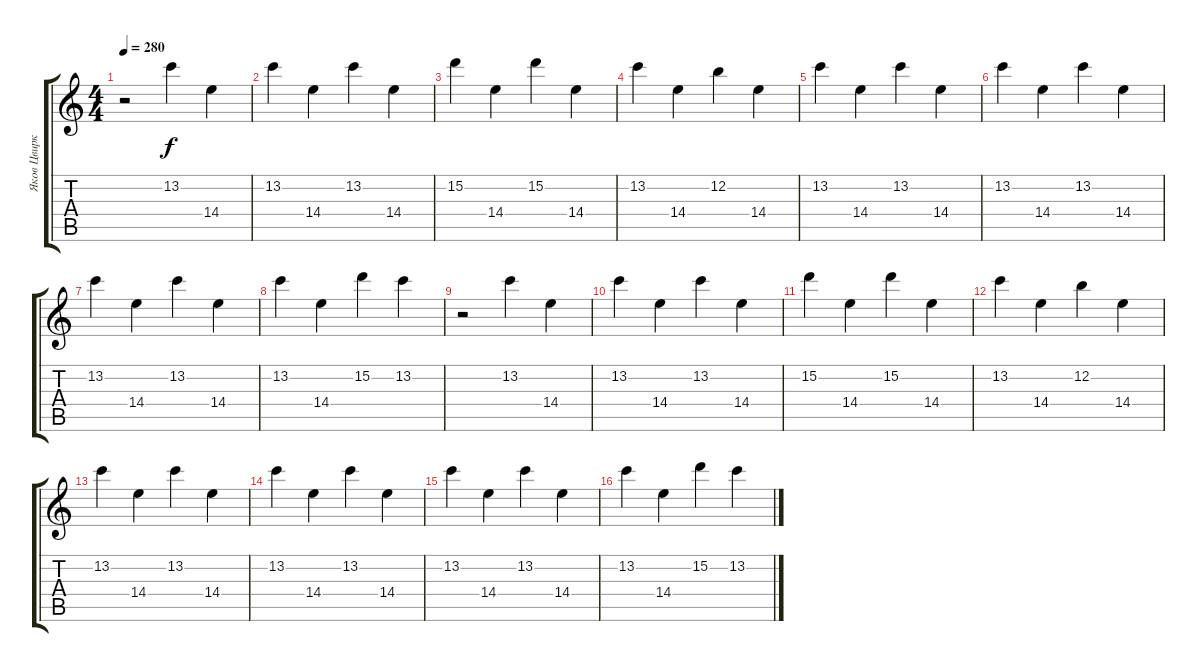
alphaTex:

\track ("Яков Цвиркунов" "Яков Цвирк") {instrument overdrivenguitar}
\staff {score tabs}
\tuning (E4 B3 G3 D3 A2 E2) {hide}
\ts (4 4)
\tempo 280
\clef g2
\ks c
r.2{dy f} 13.2.4 14.4.4 |
13.2.4 14.4.4 13.2.4 14.4.4 |
15.2.4 14.4.4 15.2.4 14.4.4 |
13.2.4 14.4.4 12.2.4 14.4.4 |
13.2.4 14.4.4 13.2.4 14.4.4 |
13.2.4 14.4.4 13.2.4 14.4.4 |
13.2.4 14.4.4 13.2.4 14.4.4 |
13.2.4 14.4.4 15.2.4 13.2.4 |
r.2 13.2.4 14.4.4 |
13.2.4 14.4.4 13.2.4 14.4.4 |
15.2.4 14.4.4 15.2.4 14.4.4 |
13.2.4 14.4.4 12.2.4 14.4.4 |
13.2.4 14.4.4 13.2.4 14.4.4 |
13.2.4 14.4.4 13.2.4 14.4.4 |
13.2.4 14.4.4 13.2.4 14.4.4 |
13.2.4 14.4.4 15.2.4 13.2.4
